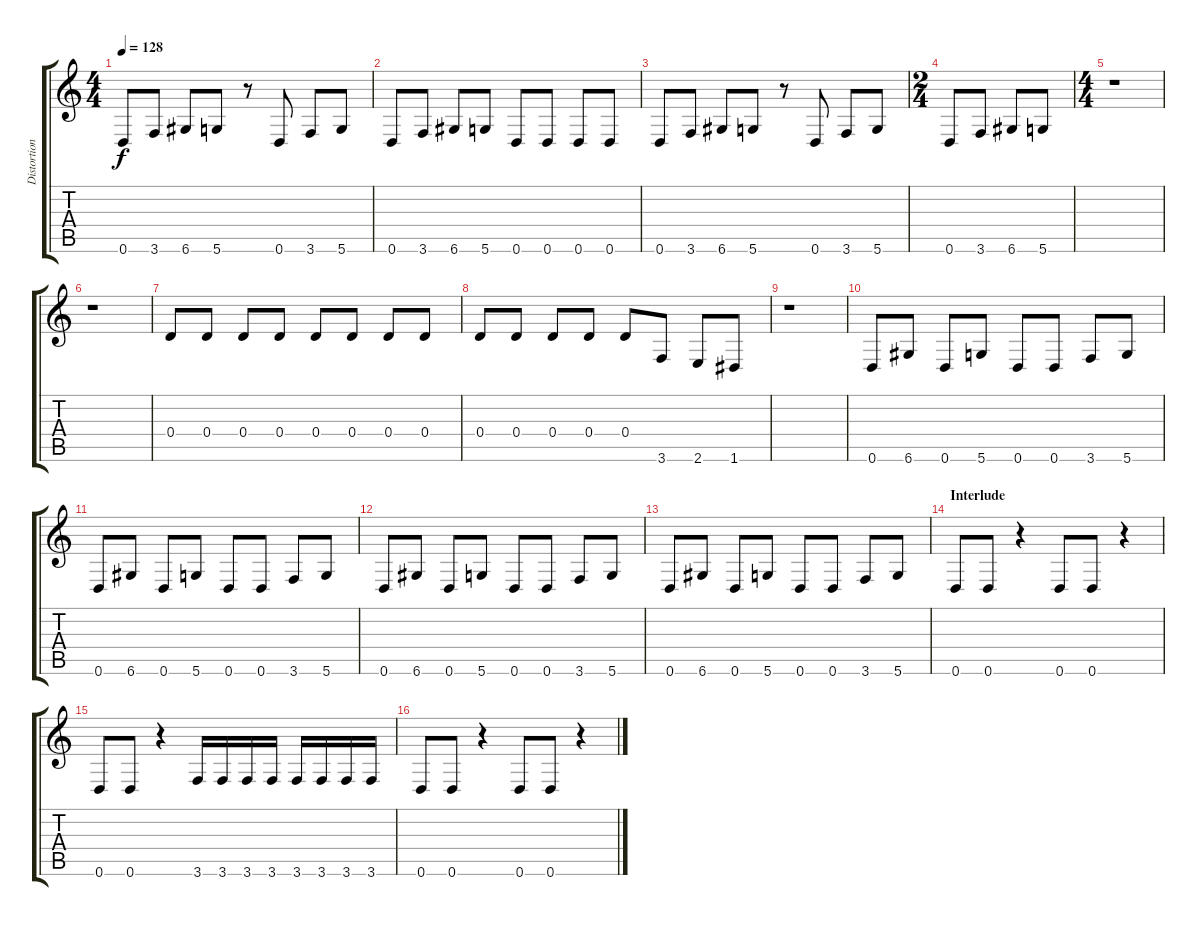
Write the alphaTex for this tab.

\track ("Distortion Guitar" "Distortion") {instrument distortionguitar}
\staff {score tabs}
\tuning (E4 B3 G3 D3 A2 D2) {hide}
\ts (4 4)
\tempo 128
\clef g2
\ks c
0.6.8{dy f} 3.6.8 6.6.8 5.6.8 r.8 0.6.8 3.6.8 5.6.8 |
0.6.8 3.6.8 6.6.8 5.6.8 0.6.8 0.6.8 0.6.8 0.6.8 |
0.6.8 3.6.8 6.6.8 5.6.8 r.8 0.6.8 3.6.8 5.6.8 |
\ts (2 4)
0.6.8 3.6.8 6.6.8 5.6.8 |
\ts (4 4)
r.1 |
r.1 |
0.4.8 0.4.8 0.4.8 0.4.8 0.4.8 0.4.8 0.4.8 0.4.8 |
0.4.8 0.4.8 0.4.8 0.4.8 0.4.8 3.6.8 2.6.8 1.6.8 |
r.1 |
0.6.8 6.6.8 0.6.8 5.6.8 0.6.8 0.6.8 3.6.8 5.6.8 |
0.6.8 6.6.8 0.6.8 5.6.8 0.6.8 0.6.8 3.6.8 5.6.8 |
0.6.8 6.6.8 0.6.8 5.6.8 0.6.8 0.6.8 3.6.8 5.6.8 |
0.6.8 6.6.8 0.6.8 5.6.8 0.6.8 0.6.8 3.6.8 5.6.8 |
\section ("" "Interlude")
0.6.8 0.6.8 r.4 0.6.8 0.6.8 r.4 |
0.6.8 0.6.8 r.4 3.6.16 3.6.16 3.6.16 3.6.16 3.6.16 3.6.16 3.6.16 3.6.16 |
0.6.8 0.6.8 r.4 0.6.8 0.6.8 r.4
